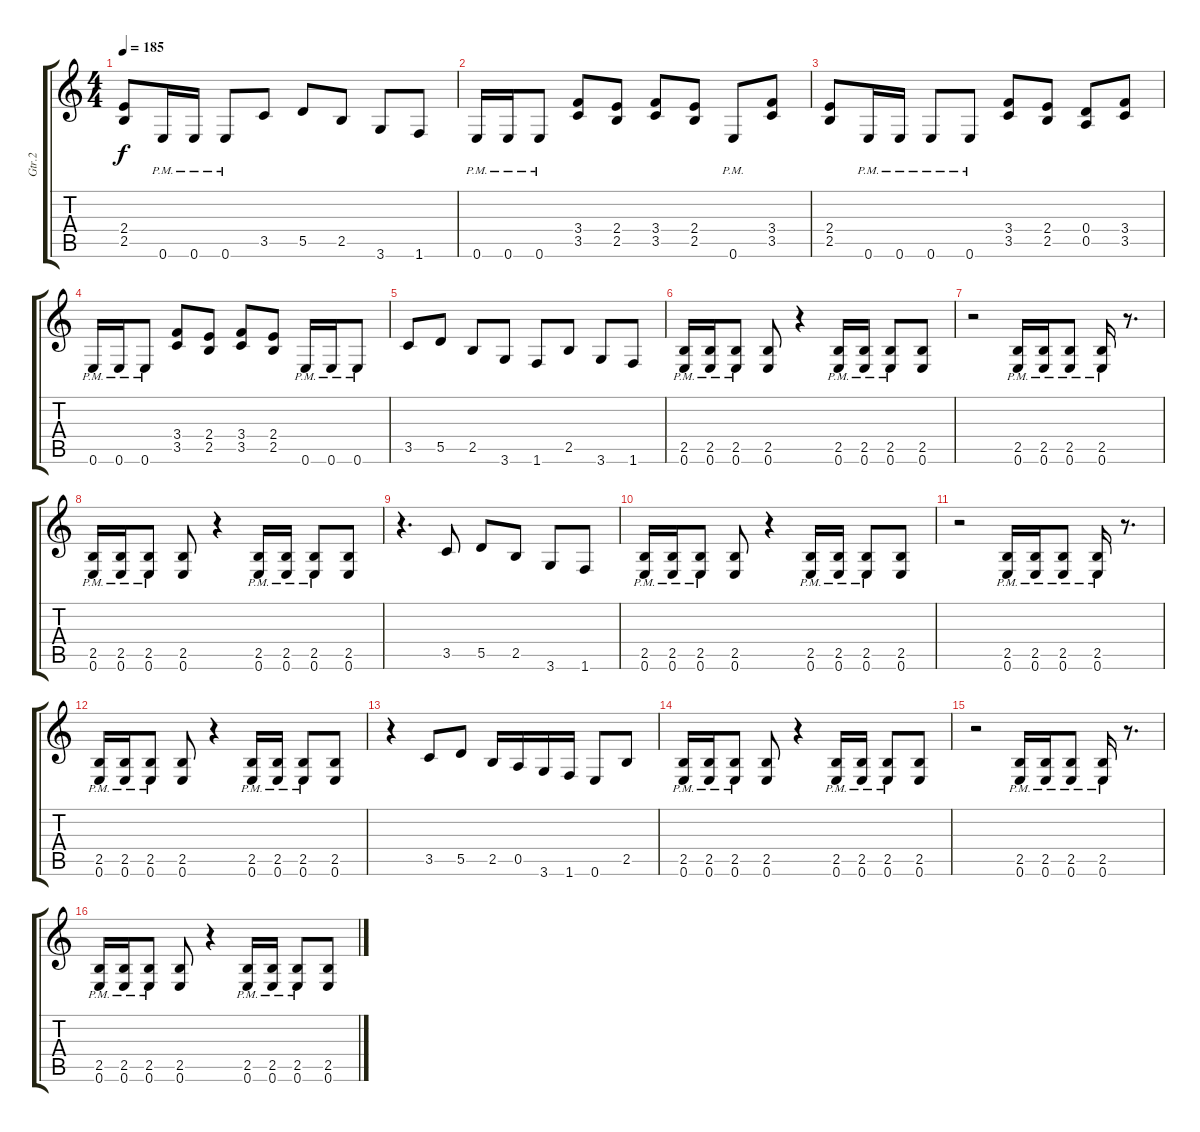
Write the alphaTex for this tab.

\track ("Gtr.2" "Gtr.2") {instrument distortionguitar}
\staff {score tabs}
\tuning (E4 B3 G3 D3 A2 E2) {hide}
\ts (4 4)
\tempo 185
\clef g2
\ks c
(2.4 2.5).8{dy f} 0.6{pm}.16 0.6{pm}.16 0.6{pm}.8 3.5.8 5.5.8 2.5.8 3.6.8 1.6.8 |
0.6{pm}.16 0.6{pm}.16 0.6{pm}.8 (3.4 3.5).8 (2.4 2.5).8 (3.4 3.5).8 (2.4 2.5).8 0.6{pm}.8 (3.4 3.5).8 |
(2.4 2.5).8 0.6{pm}.16 0.6{pm}.16 0.6{pm}.8 0.6{pm}.8 (3.4 3.5).8 (2.4 2.5).8 (0.4 0.5).8 (3.4 3.5).8 |
0.6{pm}.16 0.6{pm}.16 0.6{pm}.8 (3.4 3.5).8 (2.4 2.5).8 (3.4 3.5).8 (2.4 2.5).8 0.6{pm}.16 0.6{pm}.16 0.6{pm}.8 |
3.5.8 5.5.8 2.5.8 3.6.8 1.6.8 2.5.8 3.6.8 1.6.8 |
(2.5{pm} 0.6{pm}).16 (2.5{pm} 0.6{pm}).16 (2.5{pm} 0.6{pm}).8 (2.5 0.6).8 r.4 (2.5{pm} 0.6{pm}).16 (2.5{pm} 0.6{pm}).16 (2.5{pm} 0.6{pm}).8 (2.5 0.6).8 |
r.2 (2.5{pm} 0.6{pm}).16 (2.5{pm} 0.6{pm}).16 (2.5{pm} 0.6{pm}).8 (2.5{pm} 0.6{pm}).16 r.8{d} |
(2.5{pm} 0.6{pm}).16 (2.5{pm} 0.6{pm}).16 (2.5{pm} 0.6{pm}).8 (2.5 0.6).8 r.4 (2.5{pm} 0.6{pm}).16 (2.5{pm} 0.6{pm}).16 (2.5{pm} 0.6{pm}).8 (2.5 0.6).8 |
r.4{d} 3.5.8 5.5.8 2.5.8 3.6.8 1.6.8 |
(2.5{pm} 0.6{pm}).16 (2.5{pm} 0.6{pm}).16 (2.5{pm} 0.6{pm}).8 (2.5 0.6).8 r.4 (2.5{pm} 0.6{pm}).16 (2.5{pm} 0.6{pm}).16 (2.5{pm} 0.6{pm}).8 (2.5 0.6).8 |
r.2 (2.5{pm} 0.6{pm}).16 (2.5{pm} 0.6{pm}).16 (2.5{pm} 0.6{pm}).8 (2.5{pm} 0.6{pm}).16 r.8{d} |
(2.5{pm} 0.6{pm}).16 (2.5{pm} 0.6{pm}).16 (2.5{pm} 0.6{pm}).8 (2.5 0.6).8 r.4 (2.5{pm} 0.6{pm}).16 (2.5{pm} 0.6{pm}).16 (2.5{pm} 0.6{pm}).8 (2.5 0.6).8 |
r.4 3.5.8 5.5.8 2.5.16 0.5.16 3.6.16 1.6.16 0.6.8 2.5.8 |
(2.5{pm} 0.6{pm}).16 (2.5{pm} 0.6{pm}).16 (2.5{pm} 0.6{pm}).8 (2.5 0.6).8 r.4 (2.5{pm} 0.6{pm}).16 (2.5{pm} 0.6{pm}).16 (2.5{pm} 0.6{pm}).8 (2.5 0.6).8 |
r.2 (2.5{pm} 0.6{pm}).16 (2.5{pm} 0.6{pm}).16 (2.5{pm} 0.6{pm}).8 (2.5{pm} 0.6{pm}).16 r.8{d} |
(2.5{pm} 0.6{pm}).16 (2.5{pm} 0.6{pm}).16 (2.5{pm} 0.6{pm}).8 (2.5 0.6).8 r.4 (2.5{pm} 0.6{pm}).16 (2.5{pm} 0.6{pm}).16 (2.5{pm} 0.6{pm}).8 (2.5 0.6).8
